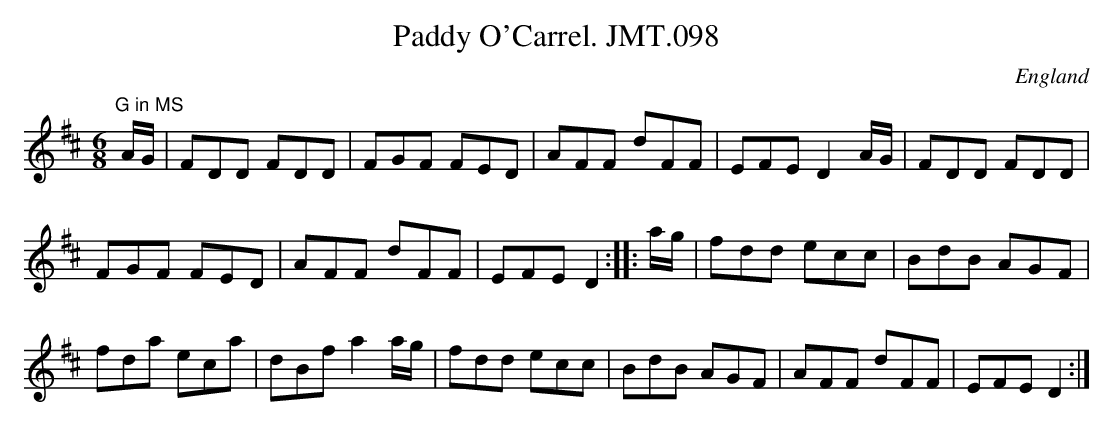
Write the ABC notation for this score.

X:1
T:Paddy O'Carrel. JMT.098
M:6/8
L:1/8
O:England
K:D
"G in MS"A/G/|FDD FDD|FGF FED|AFF dFF|EFED2A/G/|FDD FDD|!
FGF FED|AFF dFF|EFED2:||:a/g/|fdd ecc|BdB AGF|!
fda eca|dBf a2a/g/|fdd ecc|BdB AGF|AFF dFF|EFED2:|]
